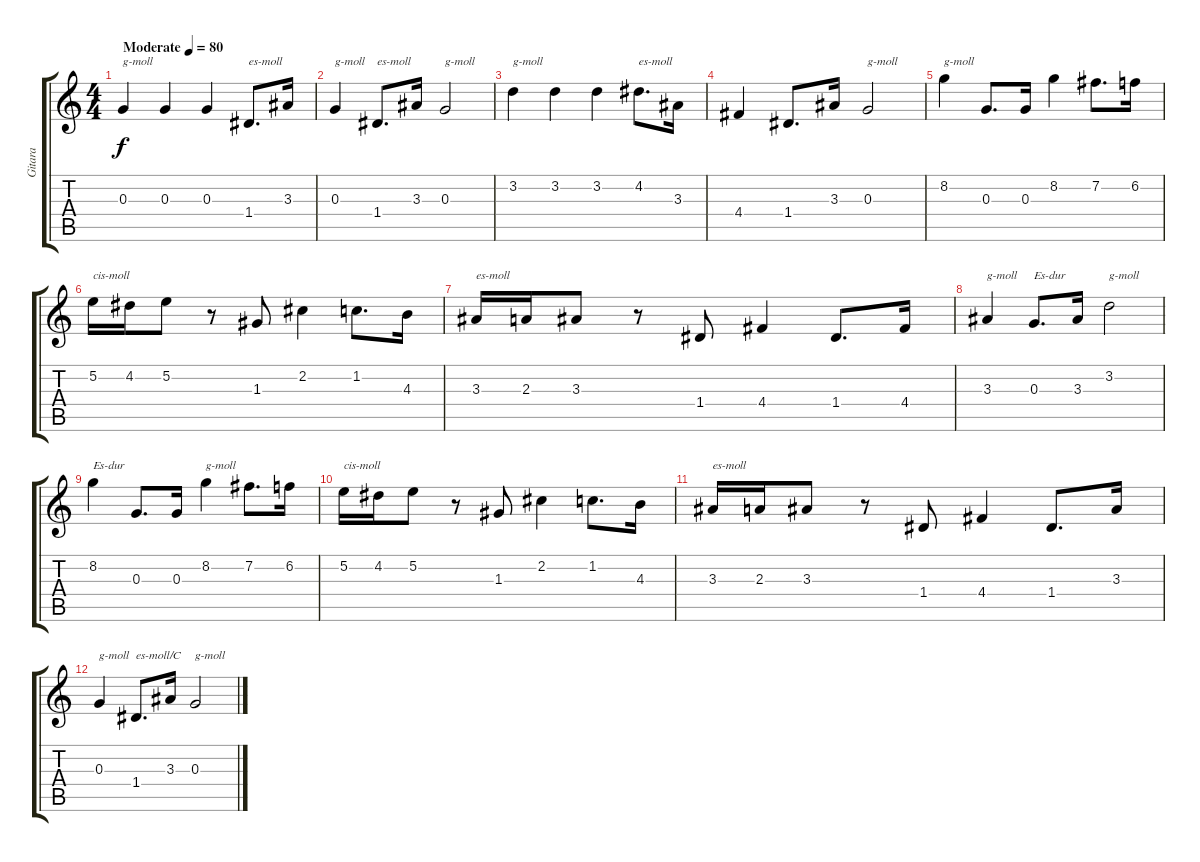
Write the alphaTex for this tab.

\track ("Gitara" "Gitara") {instrument acousticguitarsteel}
\staff {score tabs}
\tuning (E4 B3 G3 D3 A2 E2) {hide}
\ts (4 4)
\tempo (80 "Moderate")
\clef g2
\ks c
0.3.4{txt "g-moll" dy f instrument acousticguitarsteel} 0.3.4 0.3.4 1.4.8{d txt "es-moll"} 3.3.16 |
0.3.4{txt "g-moll"} 1.4.8{d txt "es-moll"} 3.3.16 0.3.2{txt "g-moll"} |
3.2.4{txt "g-moll"} 3.2.4 3.2.4 4.2.8{d txt "es-moll"} 3.3.16 |
4.4.4 1.4.8{d} 3.3.16 0.3.2{txt "g-moll"} |
8.2.4{txt "g-moll"} 0.3.8{d} 0.3.16 8.2.4 7.2.8{d} 6.2.16 |
5.2.16{txt "cis-moll"} 4.2.16 5.2.8 r.8 1.3.8 2.2.4 1.2.8{d} 4.3.16 |
3.3.16{txt "es-moll"} 2.3.16 3.3.8 r.8 1.4.8 4.4.4 1.4.8{d} 4.4.16 |
3.3.4{txt "g-moll"} 0.3.8{d txt "Es-dur"} 3.3.16 3.2.2{txt "g-moll"} |
8.2.4{txt "Es-dur"} 0.3.8{d} 0.3.16 8.2.4{txt "g-moll"} 7.2.8{d} 6.2.16 |
5.2.16{txt "cis-moll"} 4.2.16 5.2.8 r.8 1.3.8 2.2.4 1.2.8{d} 4.3.16 |
3.3.16{txt "es-moll"} 2.3.16 3.3.8 r.8 1.4.8 4.4.4 1.4.8{d} 3.3.16 |
0.3.4{txt "g-moll"} 1.4.8{d txt "es-moll/C"} 3.3.16 0.3.2{txt "g-moll"}
